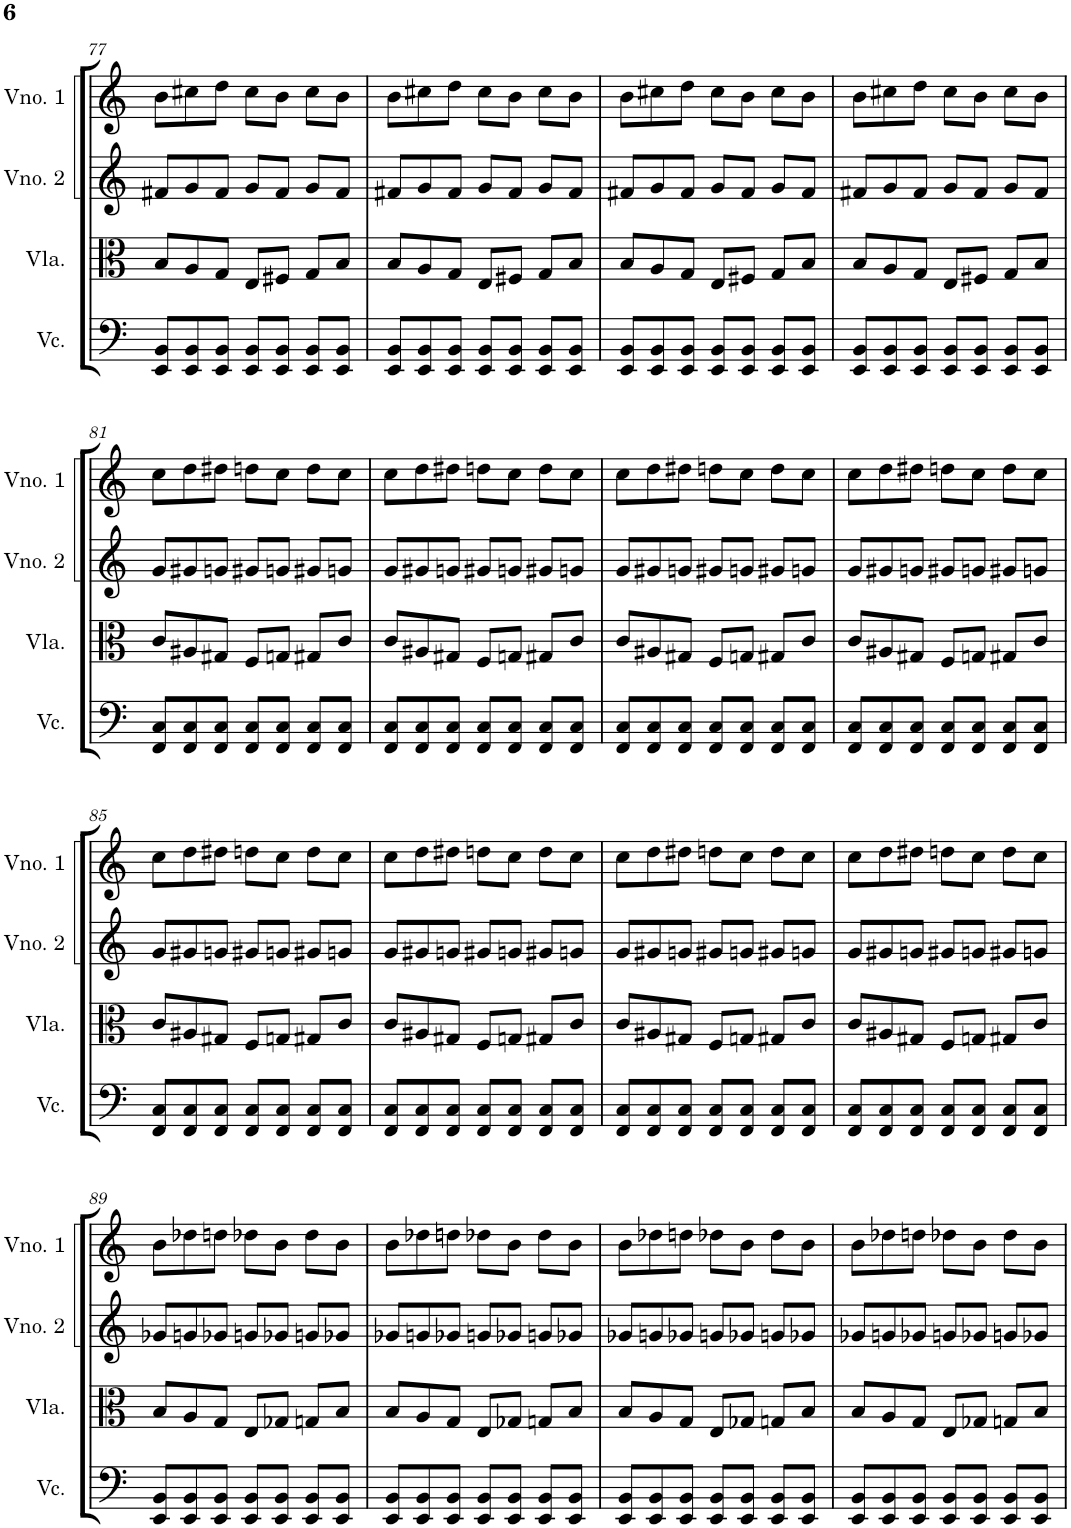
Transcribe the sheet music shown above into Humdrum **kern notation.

**kern	**kern	**kern	**kern
*part4	*part3	*part2	*part1
*staff4	*staff3	*staff2	*staff1
*I"Violoncelo	*I"Viola	*I"Violino 2	*I"Violino 1
*I'Vc.	*I'Vla.	*I'Vno. 2	*I'Vno. 1
!!LO:PB:g=z
*clefF4	*clefC3	*clefG2	*clefG2
*k[]	*k[]	*k[]	*k[]
*M7/8	*M7/8	*M7/8	*M7/8
=77	=77	=77	=77
8EE/ 8BB/L	8B/L	8f#X/L	8b\L
8EE/ 8BB/	8A/	8g/	8cc#X\
8EE/ 8BB/J	8G/J	8f#/J	8dd\J
8EE/ 8BB/L	8E/L	8g/L	8cc#\L
8EE/ 8BB/J	8F#X/J	8f#/J	8b\J
8EE/ 8BB/L	8G/L	8g/L	8cc#\L
8EE/ 8BB/J	8B/J	8f#/J	8b\J
=78	=78	=78	=78
8EE/ 8BB/L	8B/L	8f#X/L	8b\L
8EE/ 8BB/	8A/	8g/	8cc#X\
8EE/ 8BB/J	8G/J	8f#/J	8dd\J
8EE/ 8BB/L	8E/L	8g/L	8cc#\L
8EE/ 8BB/J	8F#X/J	8f#/J	8b\J
8EE/ 8BB/L	8G/L	8g/L	8cc#\L
8EE/ 8BB/J	8B/J	8f#/J	8b\J
=79	=79	=79	=79
8EE/ 8BB/L	8B/L	8f#X/L	8b\L
8EE/ 8BB/	8A/	8g/	8cc#X\
8EE/ 8BB/J	8G/J	8f#/J	8dd\J
8EE/ 8BB/L	8E/L	8g/L	8cc#\L
8EE/ 8BB/J	8F#X/J	8f#/J	8b\J
8EE/ 8BB/L	8G/L	8g/L	8cc#\L
8EE/ 8BB/J	8B/J	8f#/J	8b\J
=80	=80	=80	=80
8EE/ 8BB/L	8B/L	8f#X/L	8b\L
8EE/ 8BB/	8A/	8g/	8cc#X\
8EE/ 8BB/J	8G/J	8f#/J	8dd\J
8EE/ 8BB/L	8E/L	8g/L	8cc#\L
8EE/ 8BB/J	8F#X/J	8f#/J	8b\J
8EE/ 8BB/L	8G/L	8g/L	8cc#\L
8EE/ 8BB/J	8B/J	8f#/J	8b\J
!!LO:LB:g=z
=81	=81	=81	=81
8FF/ 8C/L	8c/L	8g/L	8cc\L
8FF/ 8C/	8A#X/	8g#X/	8dd\
8FF/ 8C/J	8G#X/J	8gn/J	8dd#X\J
8FF/ 8C/L	8F/L	8g#X/L	8ddn\L
8FF/ 8C/J	8Gn/J	8gn/J	8cc\J
8FF/ 8C/L	8G#X/L	8g#X/L	8dd\L
8FF/ 8C/J	8c/J	8gn/J	8cc\J
=82	=82	=82	=82
8FF/ 8C/L	8c/L	8g/L	8cc\L
8FF/ 8C/	8A#X/	8g#X/	8dd\
8FF/ 8C/J	8G#X/J	8gn/J	8dd#X\J
8FF/ 8C/L	8F/L	8g#X/L	8ddn\L
8FF/ 8C/J	8Gn/J	8gn/J	8cc\J
8FF/ 8C/L	8G#X/L	8g#X/L	8dd\L
8FF/ 8C/J	8c/J	8gn/J	8cc\J
=83	=83	=83	=83
8FF/ 8C/L	8c/L	8g/L	8cc\L
8FF/ 8C/	8A#X/	8g#X/	8dd\
8FF/ 8C/J	8G#X/J	8gn/J	8dd#X\J
8FF/ 8C/L	8F/L	8g#X/L	8ddn\L
8FF/ 8C/J	8Gn/J	8gn/J	8cc\J
8FF/ 8C/L	8G#X/L	8g#X/L	8dd\L
8FF/ 8C/J	8c/J	8gn/J	8cc\J
=84	=84	=84	=84
8FF/ 8C/L	8c/L	8g/L	8cc\L
8FF/ 8C/	8A#X/	8g#X/	8dd\
8FF/ 8C/J	8G#X/J	8gn/J	8dd#X\J
8FF/ 8C/L	8F/L	8g#X/L	8ddn\L
8FF/ 8C/J	8Gn/J	8gn/J	8cc\J
8FF/ 8C/L	8G#X/L	8g#X/L	8dd\L
8FF/ 8C/J	8c/J	8gn/J	8cc\J
!!LO:LB:g=z
=85	=85	=85	=85
8FF/ 8C/L	8c/L	8g/L	8cc\L
8FF/ 8C/	8A#X/	8g#X/	8dd\
8FF/ 8C/J	8G#X/J	8gn/J	8dd#X\J
8FF/ 8C/L	8F/L	8g#X/L	8ddn\L
8FF/ 8C/J	8Gn/J	8gn/J	8cc\J
8FF/ 8C/L	8G#X/L	8g#X/L	8dd\L
8FF/ 8C/J	8c/J	8gn/J	8cc\J
=86	=86	=86	=86
8FF/ 8C/L	8c/L	8g/L	8cc\L
8FF/ 8C/	8A#X/	8g#X/	8dd\
8FF/ 8C/J	8G#X/J	8gn/J	8dd#X\J
8FF/ 8C/L	8F/L	8g#X/L	8ddn\L
8FF/ 8C/J	8Gn/J	8gn/J	8cc\J
8FF/ 8C/L	8G#X/L	8g#X/L	8dd\L
8FF/ 8C/J	8c/J	8gn/J	8cc\J
=87	=87	=87	=87
8FF/ 8C/L	8c/L	8g/L	8cc\L
8FF/ 8C/	8A#X/	8g#X/	8dd\
8FF/ 8C/J	8G#X/J	8gn/J	8dd#X\J
8FF/ 8C/L	8F/L	8g#X/L	8ddn\L
8FF/ 8C/J	8Gn/J	8gn/J	8cc\J
8FF/ 8C/L	8G#X/L	8g#X/L	8dd\L
8FF/ 8C/J	8c/J	8gn/J	8cc\J
=88	=88	=88	=88
8FF/ 8C/L	8c/L	8g/L	8cc\L
8FF/ 8C/	8A#X/	8g#X/	8dd\
8FF/ 8C/J	8G#X/J	8gn/J	8dd#X\J
8FF/ 8C/L	8F/L	8g#X/L	8ddn\L
8FF/ 8C/J	8Gn/J	8gn/J	8cc\J
8FF/ 8C/L	8G#X/L	8g#X/L	8dd\L
8FF/ 8C/J	8c/J	8gn/J	8cc\J
!!LO:LB:g=z
=89	=89	=89	=89
8EE/ 8BB/L	8B/L	8g-X/L	8b\L
8EE/ 8BB/	8A/	8gn/	8dd-X\
8EE/ 8BB/J	8G/J	8g-X/J	8ddn\J
8EE/ 8BB/L	8E/L	8gn/L	8dd-X\L
8EE/ 8BB/J	8G-X/J	8g-X/J	8b\J
8EE/ 8BB/L	8Gn/L	8gn/L	8dd-\L
8EE/ 8BB/J	8B/J	8g-X/J	8b\J
=90	=90	=90	=90
8EE/ 8BB/L	8B/L	8g-X/L	8b\L
8EE/ 8BB/	8A/	8gn/	8dd-X\
8EE/ 8BB/J	8G/J	8g-X/J	8ddn\J
8EE/ 8BB/L	8E/L	8gn/L	8dd-X\L
8EE/ 8BB/J	8G-X/J	8g-X/J	8b\J
8EE/ 8BB/L	8Gn/L	8gn/L	8dd-\L
8EE/ 8BB/J	8B/J	8g-X/J	8b\J
=91	=91	=91	=91
8EE/ 8BB/L	8B/L	8g-X/L	8b\L
8EE/ 8BB/	8A/	8gn/	8dd-X\
8EE/ 8BB/J	8G/J	8g-X/J	8ddn\J
8EE/ 8BB/L	8E/L	8gn/L	8dd-X\L
8EE/ 8BB/J	8G-X/J	8g-X/J	8b\J
8EE/ 8BB/L	8Gn/L	8gn/L	8dd-\L
8EE/ 8BB/J	8B/J	8g-X/J	8b\J
=92	=92	=92	=92
8EE/ 8BB/L	8B/L	8g-X/L	8b\L
8EE/ 8BB/	8A/	8gn/	8dd-X\
8EE/ 8BB/J	8G/J	8g-X/J	8ddn\J
8EE/ 8BB/L	8E/L	8gn/L	8dd-X\L
8EE/ 8BB/J	8G-X/J	8g-X/J	8b\J
8EE/ 8BB/L	8Gn/L	8gn/L	8dd-\L
8EE/ 8BB/J	8B/J	8g-X/J	8b\J
=	=	=	=
*-	*-	*-	*-
